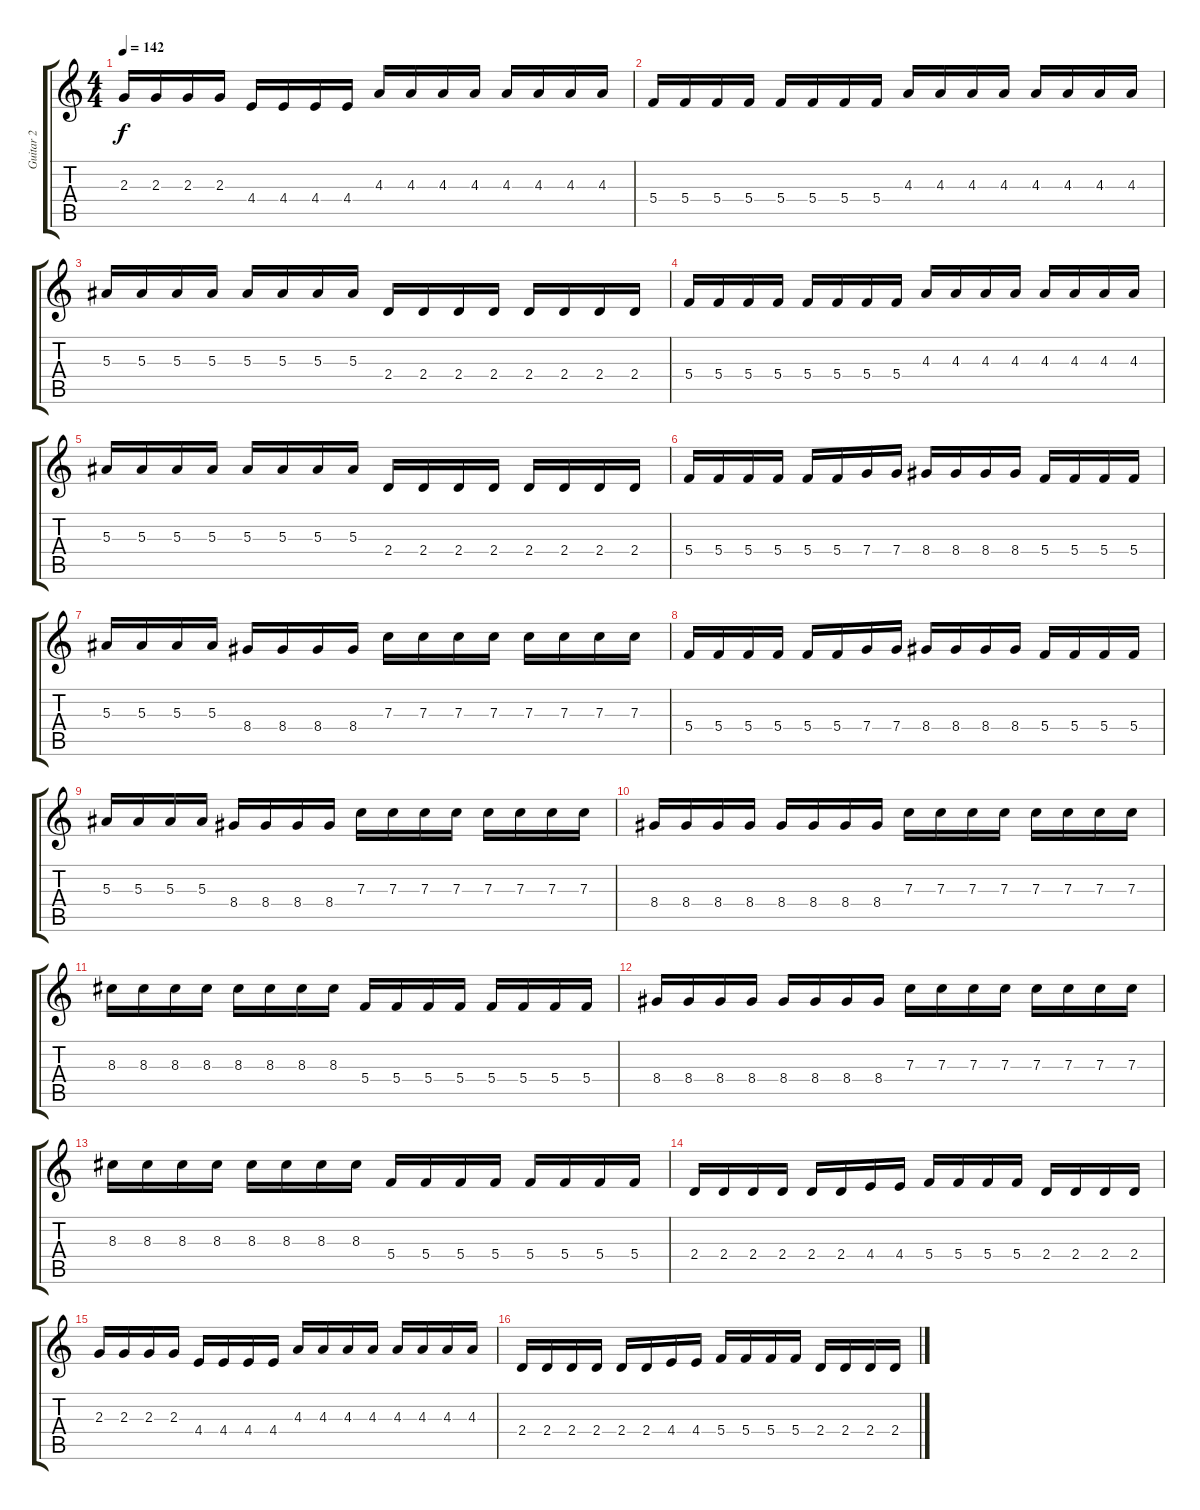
\track ("Guitar 2" "Guitar 2") {instrument distortionguitar}
\staff {score tabs}
\tuning (D4 A3 F3 C3 G2 D2) {hide}
\ts (4 4)
\tempo 142
\clef g2
\ks c
2.3.16{dy f} 2.3.16 2.3.16 2.3.16 4.4.16 4.4.16 4.4.16 4.4.16 4.3.16 4.3.16 4.3.16 4.3.16 4.3.16 4.3.16 4.3.16 4.3.16 |
5.4.16 5.4.16 5.4.16 5.4.16 5.4.16 5.4.16 5.4.16 5.4.16 4.3.16 4.3.16 4.3.16 4.3.16 4.3.16 4.3.16 4.3.16 4.3.16 |
5.3.16 5.3.16 5.3.16 5.3.16 5.3.16 5.3.16 5.3.16 5.3.16 2.4.16 2.4.16 2.4.16 2.4.16 2.4.16 2.4.16 2.4.16 2.4.16 |
5.4.16 5.4.16 5.4.16 5.4.16 5.4.16 5.4.16 5.4.16 5.4.16 4.3.16 4.3.16 4.3.16 4.3.16 4.3.16 4.3.16 4.3.16 4.3.16 |
5.3.16 5.3.16 5.3.16 5.3.16 5.3.16 5.3.16 5.3.16 5.3.16 2.4.16 2.4.16 2.4.16 2.4.16 2.4.16 2.4.16 2.4.16 2.4.16 |
5.4.16 5.4.16 5.4.16 5.4.16 5.4.16 5.4.16 7.4.16 7.4.16 8.4.16 8.4.16 8.4.16 8.4.16 5.4.16 5.4.16 5.4.16 5.4.16 |
5.3.16 5.3.16 5.3.16 5.3.16 8.4.16 8.4.16 8.4.16 8.4.16 7.3.16 7.3.16 7.3.16 7.3.16 7.3.16 7.3.16 7.3.16 7.3.16 |
5.4.16 5.4.16 5.4.16 5.4.16 5.4.16 5.4.16 7.4.16 7.4.16 8.4.16 8.4.16 8.4.16 8.4.16 5.4.16 5.4.16 5.4.16 5.4.16 |
5.3.16 5.3.16 5.3.16 5.3.16 8.4.16 8.4.16 8.4.16 8.4.16 7.3.16 7.3.16 7.3.16 7.3.16 7.3.16 7.3.16 7.3.16 7.3.16 |
8.4.16 8.4.16 8.4.16 8.4.16 8.4.16 8.4.16 8.4.16 8.4.16 7.3.16 7.3.16 7.3.16 7.3.16 7.3.16 7.3.16 7.3.16 7.3.16 |
8.3.16 8.3.16 8.3.16 8.3.16 8.3.16 8.3.16 8.3.16 8.3.16 5.4.16 5.4.16 5.4.16 5.4.16 5.4.16 5.4.16 5.4.16 5.4.16 |
8.4.16 8.4.16 8.4.16 8.4.16 8.4.16 8.4.16 8.4.16 8.4.16 7.3.16 7.3.16 7.3.16 7.3.16 7.3.16 7.3.16 7.3.16 7.3.16 |
8.3.16 8.3.16 8.3.16 8.3.16 8.3.16 8.3.16 8.3.16 8.3.16 5.4.16 5.4.16 5.4.16 5.4.16 5.4.16 5.4.16 5.4.16 5.4.16 |
2.4.16 2.4.16 2.4.16 2.4.16 2.4.16 2.4.16 4.4.16 4.4.16 5.4.16 5.4.16 5.4.16 5.4.16 2.4.16 2.4.16 2.4.16 2.4.16 |
2.3.16 2.3.16 2.3.16 2.3.16 4.4.16 4.4.16 4.4.16 4.4.16 4.3.16 4.3.16 4.3.16 4.3.16 4.3.16 4.3.16 4.3.16 4.3.16 |
2.4.16 2.4.16 2.4.16 2.4.16 2.4.16 2.4.16 4.4.16 4.4.16 5.4.16 5.4.16 5.4.16 5.4.16 2.4.16 2.4.16 2.4.16 2.4.16
